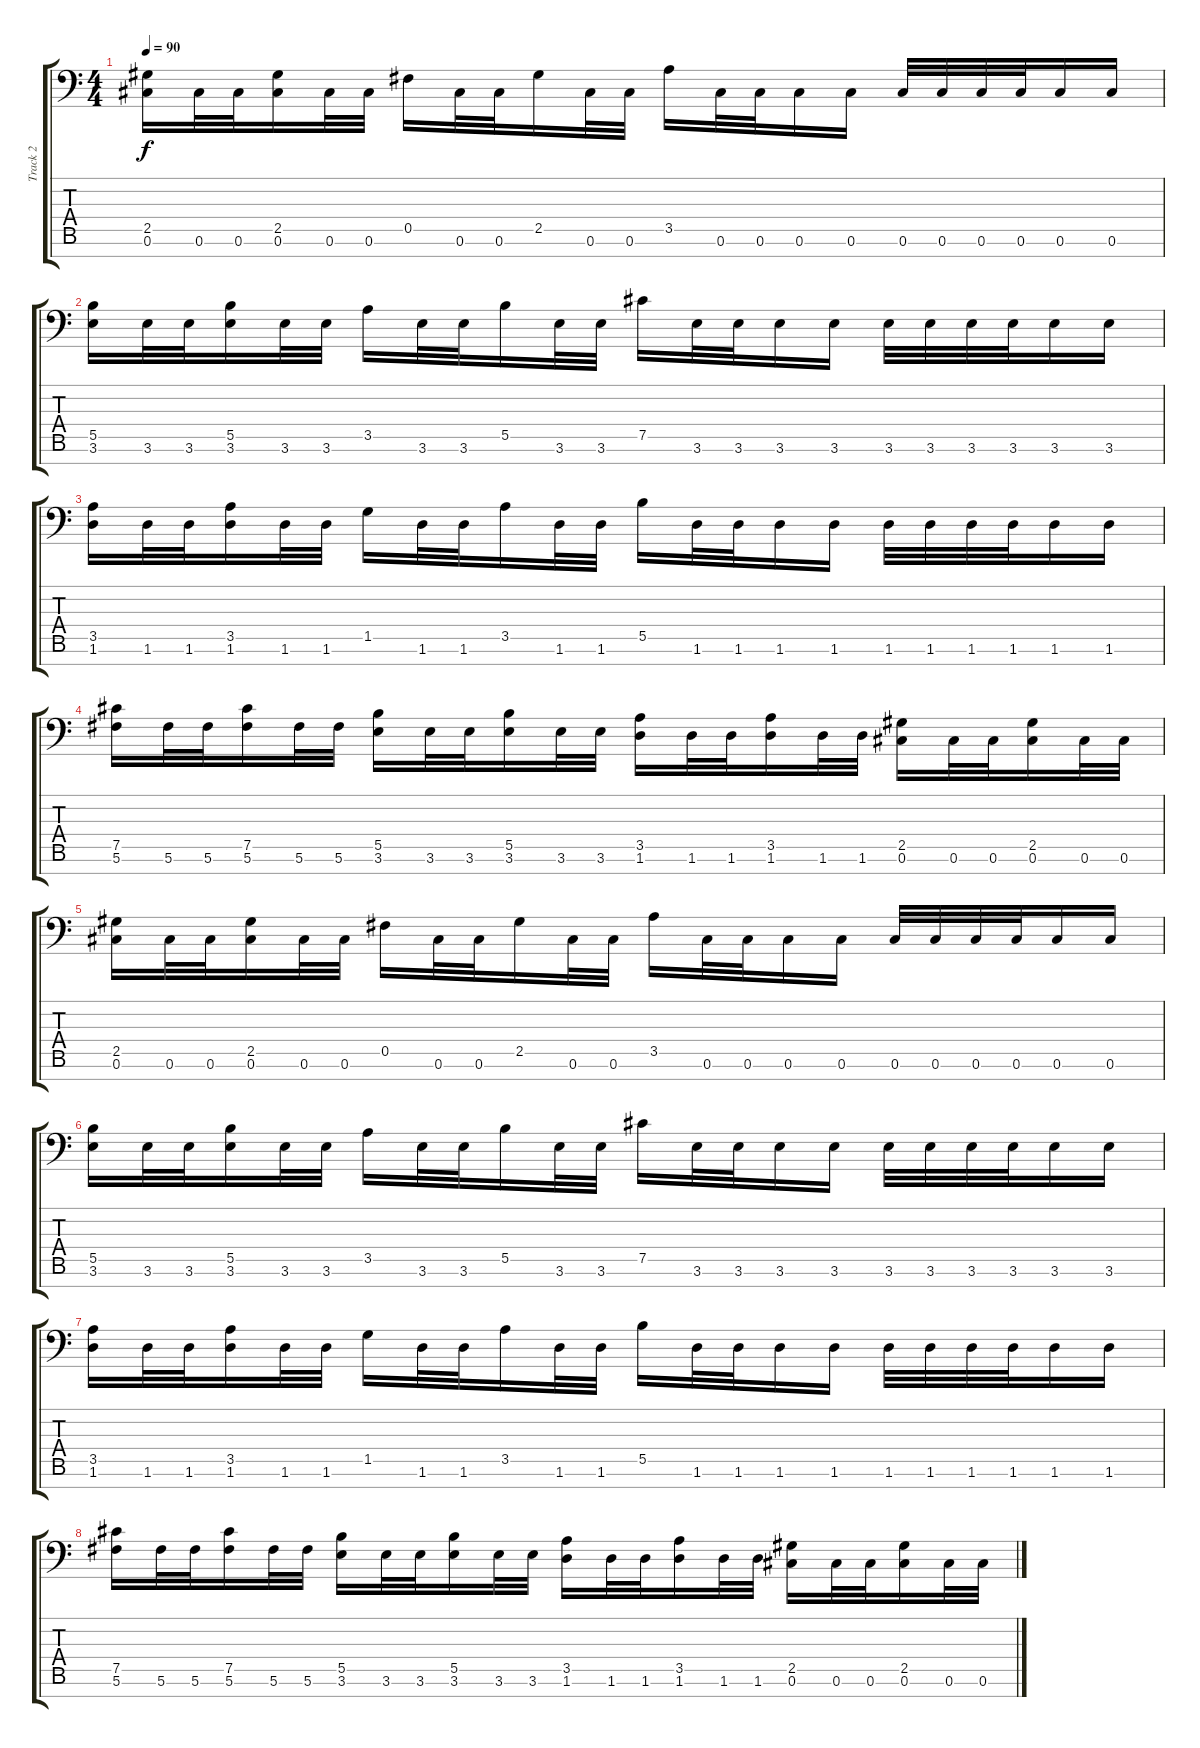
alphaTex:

\track ("Track 2" "Track 2") {instrument distortionguitar}
\staff {score tabs}
\tuning (Db4 Ab3 E3 B2 Gb2 Db2 Ab1) {hide}
\ts (4 4)
\tempo 90
\clef f4
\ks c
(2.5 0.6).16{dy f} 0.6.32 0.6.32 (2.5 0.6).16 0.6.32 0.6.32 0.5.16 0.6.32 0.6.32 2.5.16 0.6.32 0.6.32 3.5.16 0.6.32 0.6.32 0.6.16 0.6.16 0.6.32 0.6.32 0.6.32 0.6.32 0.6.16 0.6.16 |
(5.5 3.6).16 3.6.32 3.6.32 (5.5 3.6).16 3.6.32 3.6.32 3.5.16 3.6.32 3.6.32 5.5.16 3.6.32 3.6.32 7.5.16 3.6.32 3.6.32 3.6.16 3.6.16 3.6.32 3.6.32 3.6.32 3.6.32 3.6.16 3.6.16 |
(3.5 1.6).16 1.6.32 1.6.32 (3.5 1.6).16 1.6.32 1.6.32 1.5.16 1.6.32 1.6.32 3.5.16 1.6.32 1.6.32 5.5.16 1.6.32 1.6.32 1.6.16 1.6.16 1.6.32 1.6.32 1.6.32 1.6.32 1.6.16 1.6.16 |
(7.5 5.6).16 5.6.32 5.6.32 (7.5 5.6).16 5.6.32 5.6.32 (5.5 3.6).16 3.6.32 3.6.32 (5.5 3.6).16 3.6.32 3.6.32 (3.5 1.6).16 1.6.32 1.6.32 (3.5 1.6).16 1.6.32 1.6.32 (2.5 0.6).16 0.6.32 0.6.32 (2.5 0.6).16 0.6.32 0.6.32 |
(2.5 0.6).16 0.6.32 0.6.32 (2.5 0.6).16 0.6.32 0.6.32 0.5.16 0.6.32 0.6.32 2.5.16 0.6.32 0.6.32 3.5.16 0.6.32 0.6.32 0.6.16 0.6.16 0.6.32 0.6.32 0.6.32 0.6.32 0.6.16 0.6.16 |
(5.5 3.6).16 3.6.32 3.6.32 (5.5 3.6).16 3.6.32 3.6.32 3.5.16 3.6.32 3.6.32 5.5.16 3.6.32 3.6.32 7.5.16 3.6.32 3.6.32 3.6.16 3.6.16 3.6.32 3.6.32 3.6.32 3.6.32 3.6.16 3.6.16 |
(3.5 1.6).16 1.6.32 1.6.32 (3.5 1.6).16 1.6.32 1.6.32 1.5.16 1.6.32 1.6.32 3.5.16 1.6.32 1.6.32 5.5.16 1.6.32 1.6.32 1.6.16 1.6.16 1.6.32 1.6.32 1.6.32 1.6.32 1.6.16 1.6.16 |
(7.5 5.6).16 5.6.32 5.6.32 (7.5 5.6).16 5.6.32 5.6.32 (5.5 3.6).16 3.6.32 3.6.32 (5.5 3.6).16 3.6.32 3.6.32 (3.5 1.6).16 1.6.32 1.6.32 (3.5 1.6).16 1.6.32 1.6.32 (2.5 0.6).16 0.6.32 0.6.32 (2.5 0.6).16 0.6.32 0.6.32
